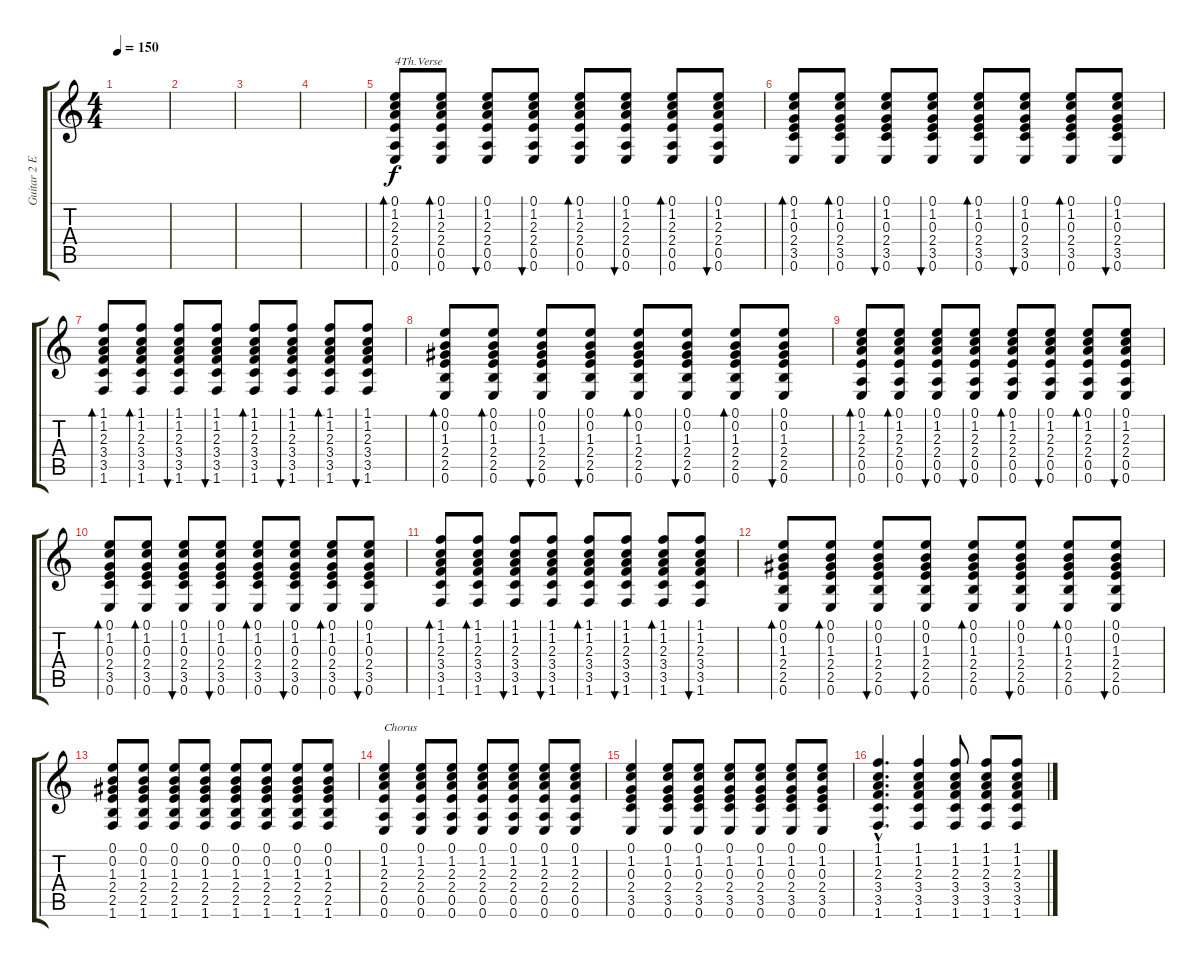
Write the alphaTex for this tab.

\track ("Guitar 2 Electric" "Guitar 2 E") {instrument electricguitarjazz}
\staff {score tabs}
\tuning (E4 B3 G3 D3 A2 E2) {hide}
\ts (4 4)
\tempo 150
\clef g2
\ks c
|
|
|
|
(0.1 1.2 2.3 2.4 0.5 0.6).8{bd 30 txt "4Th.Verse"} (0.1 1.2 2.3 2.4 0.5 0.6).8{bd 30} (0.1 1.2 2.3 2.4 0.5 0.6).8{bu 30} (0.1 1.2 2.3 2.4 0.5 0.6).8{bu 30} (0.1 1.2 2.3 2.4 0.5 0.6).8{bd 30} (0.1 1.2 2.3 2.4 0.5 0.6).8{bu 30} (0.1 1.2 2.3 2.4 0.5 0.6).8{bd 30} (0.1 1.2 2.3 2.4 0.5 0.6).8{bu 30} |
(0.1 1.2 0.3 2.4 3.5 0.6).8{bd 30} (0.1 1.2 0.3 2.4 3.5 0.6).8{bd 30} (0.1 1.2 0.3 2.4 3.5 0.6).8{bu 30} (0.1 1.2 0.3 2.4 3.5 0.6).8{bu 30} (0.1 1.2 0.3 2.4 3.5 0.6).8{bd 30} (0.1 1.2 0.3 2.4 3.5 0.6).8{bu 30} (0.1 1.2 0.3 2.4 3.5 0.6).8{bd 30} (0.1 1.2 0.3 2.4 3.5 0.6).8{bu 30} |
(1.1 1.2 2.3 3.4 3.5 1.6).8{bd 30} (1.1 1.2 2.3 3.4 3.5 1.6).8{bd 30} (1.1 1.2 2.3 3.4 3.5 1.6).8{bu 30} (1.1 1.2 2.3 3.4 3.5 1.6).8{bu 30} (1.1 1.2 2.3 3.4 3.5 1.6).8{bd 30} (1.1 1.2 2.3 3.4 3.5 1.6).8{bu 30} (1.1 1.2 2.3 3.4 3.5 1.6).8{bd 30} (1.1 1.2 2.3 3.4 3.5 1.6).8{bu 30} |
(0.1 0.2 1.3 2.4 2.5 0.6).8{bd 30} (0.1 0.2 1.3 2.4 2.5 0.6).8{bd 30} (0.1 0.2 1.3 2.4 2.5 0.6).8{bu 30} (0.1 0.2 1.3 2.4 2.5 0.6).8{bu 30} (0.1 0.2 1.3 2.4 2.5 0.6).8{bd 30} (0.1 0.2 1.3 2.4 2.5 0.6).8{bu 30} (0.1 0.2 1.3 2.4 2.5 0.6).8{bd 30} (0.1 0.2 1.3 2.4 2.5 0.6).8{bu 30} |
(0.1 1.2 2.3 2.4 0.5 0.6).8{bd 30} (0.1 1.2 2.3 2.4 0.5 0.6).8{bd 30} (0.1 1.2 2.3 2.4 0.5 0.6).8{bu 30} (0.1 1.2 2.3 2.4 0.5 0.6).8{bu 30} (0.1 1.2 2.3 2.4 0.5 0.6).8{bd 30} (0.1 1.2 2.3 2.4 0.5 0.6).8{bu 30} (0.1 1.2 2.3 2.4 0.5 0.6).8{bd 30} (0.1 1.2 2.3 2.4 0.5 0.6).8{bu 30} |
(0.1 1.2 0.3 2.4 3.5 0.6).8{bd 30} (0.1 1.2 0.3 2.4 3.5 0.6).8{bd 30} (0.1 1.2 0.3 2.4 3.5 0.6).8{bu 30} (0.1 1.2 0.3 2.4 3.5 0.6).8{bu 30} (0.1 1.2 0.3 2.4 3.5 0.6).8{bd 30} (0.1 1.2 0.3 2.4 3.5 0.6).8{bu 30} (0.1 1.2 0.3 2.4 3.5 0.6).8{bd 30} (0.1 1.2 0.3 2.4 3.5 0.6).8{bu 30} |
(1.1 1.2 2.3 3.4 3.5 1.6).8{bd 30} (1.1 1.2 2.3 3.4 3.5 1.6).8{bd 30} (1.1 1.2 2.3 3.4 3.5 1.6).8{bu 30} (1.1 1.2 2.3 3.4 3.5 1.6).8{bu 30} (1.1 1.2 2.3 3.4 3.5 1.6).8{bd 30} (1.1 1.2 2.3 3.4 3.5 1.6).8{bu 30} (1.1 1.2 2.3 3.4 3.5 1.6).8{bd 30} (1.1 1.2 2.3 3.4 3.5 1.6).8{bu 30} |
(0.1 0.2 1.3 2.4 2.5 0.6).8{bd 30} (0.1 0.2 1.3 2.4 2.5 0.6).8{bd 30} (0.1 0.2 1.3 2.4 2.5 0.6).8{bu 30} (0.1 0.2 1.3 2.4 2.5 0.6).8{bu 30} (0.1 0.2 1.3 2.4 2.5 0.6).8{bd 30} (0.1 0.2 1.3 2.4 2.5 0.6).8{bu 30} (0.1 0.2 1.3 2.4 2.5 0.6).8{bd 30} (0.1 0.2 1.3 2.4 2.5 0.6).8{bu 30} |
(0.1 0.2 1.3 2.4 2.5 1.6).8 (0.1 0.2 1.3 2.4 2.5 1.6).8 (0.1 0.2 1.3 2.4 2.5 1.6).8 (0.1 0.2 1.3 2.4 2.5 1.6).8 (0.1 0.2 1.3 2.4 2.5 1.6).8 (0.1 0.2 1.3 2.4 2.5 1.6).8 (0.1 0.2 1.3 2.4 2.5 1.6).8 (0.1 0.2 1.3 2.4 2.5 1.6).8 |
(0.1 1.2 2.3 2.4 0.5 0.6).4{txt "Chorus "} (0.1 1.2 2.3 2.4 0.5 0.6).8 (0.1 1.2 2.3 2.4 0.5 0.6).8 (0.1 1.2 2.3 2.4 0.5 0.6).8 (0.1 1.2 2.3 2.4 0.5 0.6).8 (0.1 1.2 2.3 2.4 0.5 0.6).8 (0.1 1.2 2.3 2.4 0.5 0.6).8 |
(0.1 1.2 0.3 2.4 3.5 0.6).4 (0.1 1.2 0.3 2.4 3.5 0.6).8 (0.1 1.2 0.3 2.4 3.5 0.6).8 (0.1 1.2 0.3 2.4 3.5 0.6).8 (0.1 1.2 0.3 2.4 3.5 0.6).8 (0.1 1.2 0.3 2.4 3.5 0.6).8 (0.1 1.2 0.3 2.4 3.5 0.6).8 |
(1.1{hac} 1.2{hac} 2.3{hac} 3.4{hac} 3.5{hac} 1.6{hac}).4{d} (1.1 1.2 2.3 3.4 3.5 1.6).4 (1.1 1.2 2.3 3.4 3.5 1.6).8 (1.1 1.2 2.3 3.4 3.5 1.6).8 (1.1 1.2 2.3 3.4 3.5 1.6).8
